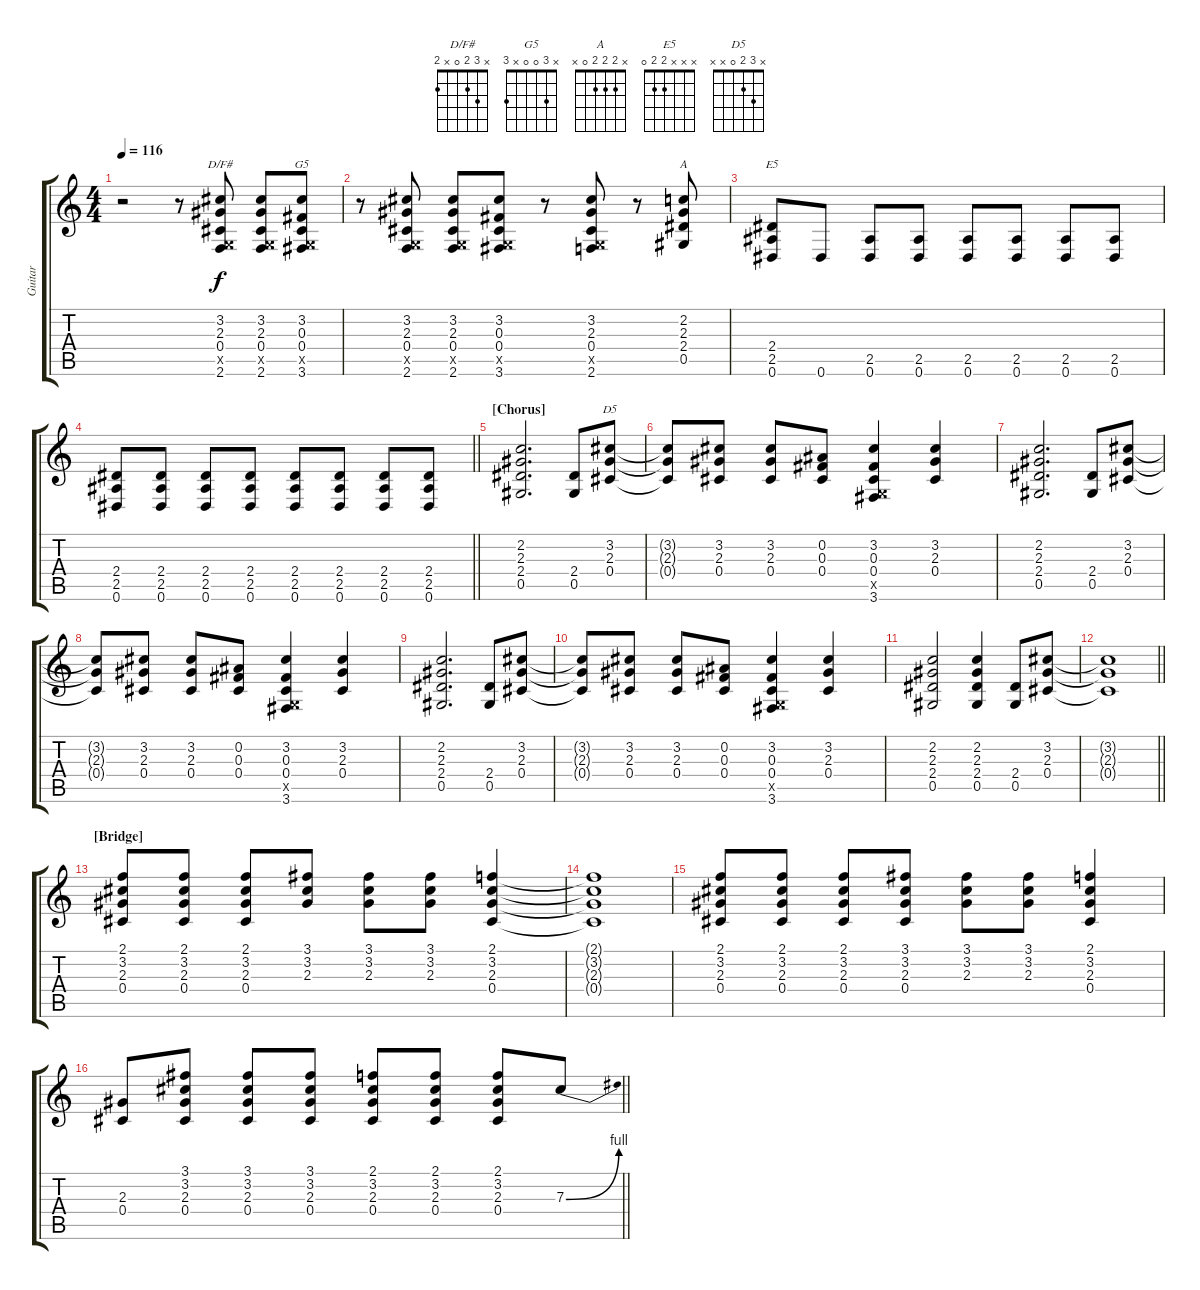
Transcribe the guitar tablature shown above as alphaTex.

\track ("Guitar" "Guitar") {instrument distortionguitar}
\staff {score tabs}
\tuning (Eb4 Bb3 Gb3 Db3 Ab2 Eb2) {hide}
\chord ("D/F#" x 3 2 0 x 2)
\chord ("G5" x 3 0 0 x 3)
\chord ("A" x 2 2 2 0 x)
\chord ("E5" x x x 2 2 0)
\chord ("D5" x 3 2 0 x x)
\ts (4 4)
\tempo 116
\clef g2
\ks c
r.2{dy f} r.8 (3.2 2.3 0.4 -1.5{x} 2.6).8{ch "D/F#"} (3.2 2.3 0.4 -1.5{x} 2.6).8 (3.2 0.3 0.4 -1.5{x} 3.6).8{ch "G5"} |
r.8 (3.2 2.3 0.4 -1.5{x} 2.6).8 (3.2 2.3 0.4 -1.5{x} 2.6).8 (3.2 0.3 0.4 -1.5{x} 3.6).8 r.8 (3.2 2.3 0.4 -1.5{x} 2.6).8 r.8 (2.2 2.3 2.4 0.5).8{ch "A"} |
(2.4 2.5 0.6).8{ch "E5"} 0.6.8 (2.5 0.6).8 (2.5 0.6).8 (2.5 0.6).8 (2.5 0.6).8 (2.5 0.6).8 (2.5 0.6).8 |
\barLineRight lightlight
(2.4 2.5 0.6).8 (2.4 2.5 0.6).8 (2.4 2.5 0.6).8 (2.4 2.5 0.6).8 (2.4 2.5 0.6).8 (2.4 2.5 0.6).8 (2.4 2.5 0.6).8 (2.4 2.5 0.6).8 |
\section ("" "[Chorus]")
(2.2 2.3 2.4 0.5).2{d} (2.4 0.5).8 (3.2 2.3 0.4).8{ch "D5"} |
(3.2{t} 2.3{t} 0.4{t}).8 (3.2 2.3 0.4).8 (3.2 2.3 0.4).8 (0.2 0.3 0.4).8 (3.2 0.3 0.4 -1.5{x} 3.6).4 (3.2 2.3 0.4).4 |
(2.2 2.3 2.4 0.5).2{d} (2.4 0.5).8 (3.2 2.3 0.4).8 |
(3.2{t} 2.3{t} 0.4{t}).8 (3.2 2.3 0.4).8 (3.2 2.3 0.4).8 (0.2 0.3 0.4).8 (3.2 0.3 0.4 -1.5{x} 3.6).4 (3.2 2.3 0.4).4 |
(2.2 2.3 2.4 0.5).2{d} (2.4 0.5).8 (3.2 2.3 0.4).8 |
(3.2{t} 2.3{t} 0.4{t}).8 (3.2 2.3 0.4).8 (3.2 2.3 0.4).8 (0.2 0.3 0.4).8 (3.2 0.3 0.4 -1.5{x} 3.6).4 (3.2 2.3 0.4).4 |
(2.2 2.3 2.4 0.5).2 (2.2 2.3 2.4 0.5).4 (2.4 0.5).8 (3.2 2.3 0.4).8 |
\barLineRight lightlight
(3.2{t} 2.3{t} 0.4{t}).1 |
\section ("" "[Bridge]")
(2.1 3.2 2.3 0.4).8 (2.1 3.2 2.3 0.4).8 (2.1 3.2 2.3 0.4).8 (3.1 3.2 2.3).8 (3.1 3.2 2.3).8 (3.1 3.2 2.3).8 (2.1 3.2 2.3 0.4).4 |
(2.1{t} 3.2{t} 2.3{t} 0.4{t}).1 |
(2.1 3.2 2.3 0.4).8 (2.1 3.2 2.3 0.4).8 (2.1 3.2 2.3 0.4).8 (3.1 3.2 2.3 0.4).8 (3.1 3.2 2.3).8 (3.1 3.2 2.3).8 (2.1 3.2 2.3 0.4).4 |
\barLineRight lightlight
(2.3 0.4).8 (3.1 3.2 2.3 0.4).8 (3.1 3.2 2.3 0.4).8 (3.1 3.2 2.3 0.4).8 (2.1 3.2 2.3 0.4).8 (2.1 3.2 2.3 0.4).8 (2.1 3.2 2.3 0.4).8 7.3{be (bend 0 0 60 4)}.8
